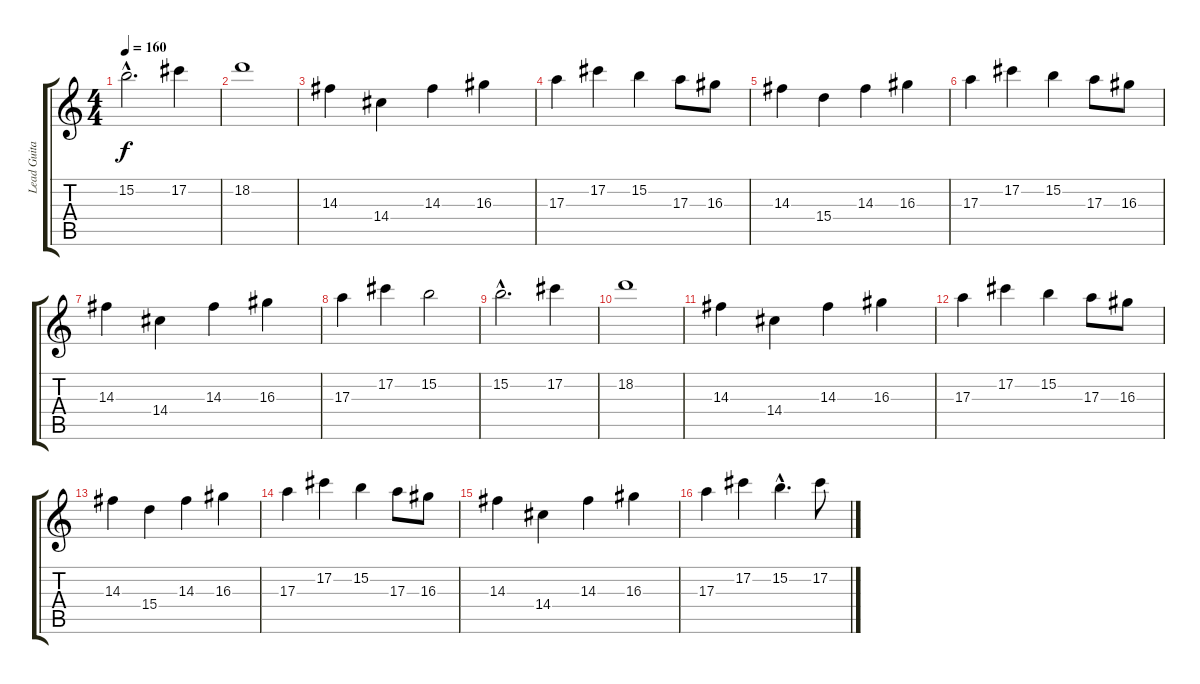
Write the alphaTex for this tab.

\track ("Lead Guitar" "Lead Guita") {instrument distortionguitar}
\staff {score tabs}
\tuning (Db4 Ab3 E3 B2 Gb2 Db2) {hide}
\ts (4 4)
\tempo 160
\clef g2
\ks c
15.2{hac}.2{d dy f} 17.2.4 |
18.2.1 |
14.3.4 14.4.4 14.3.4 16.3.4 |
17.3.4 17.2.4 15.2.4 17.3.8 16.3.8 |
14.3.4 15.4.4 14.3.4 16.3.4 |
17.3.4 17.2.4 15.2.4 17.3.8 16.3.8 |
14.3.4 14.4.4 14.3.4 16.3.4 |
17.3.4 17.2.4 15.2.2 |
15.2{hac}.2{d} 17.2.4 |
18.2.1 |
14.3.4 14.4.4 14.3.4 16.3.4 |
17.3.4 17.2.4 15.2.4 17.3.8 16.3.8 |
14.3.4 15.4.4 14.3.4 16.3.4 |
17.3.4 17.2.4 15.2.4 17.3.8 16.3.8 |
14.3.4 14.4.4 14.3.4 16.3.4 |
17.3.4 17.2.4 15.2{hac}.4{d} 17.2.8
